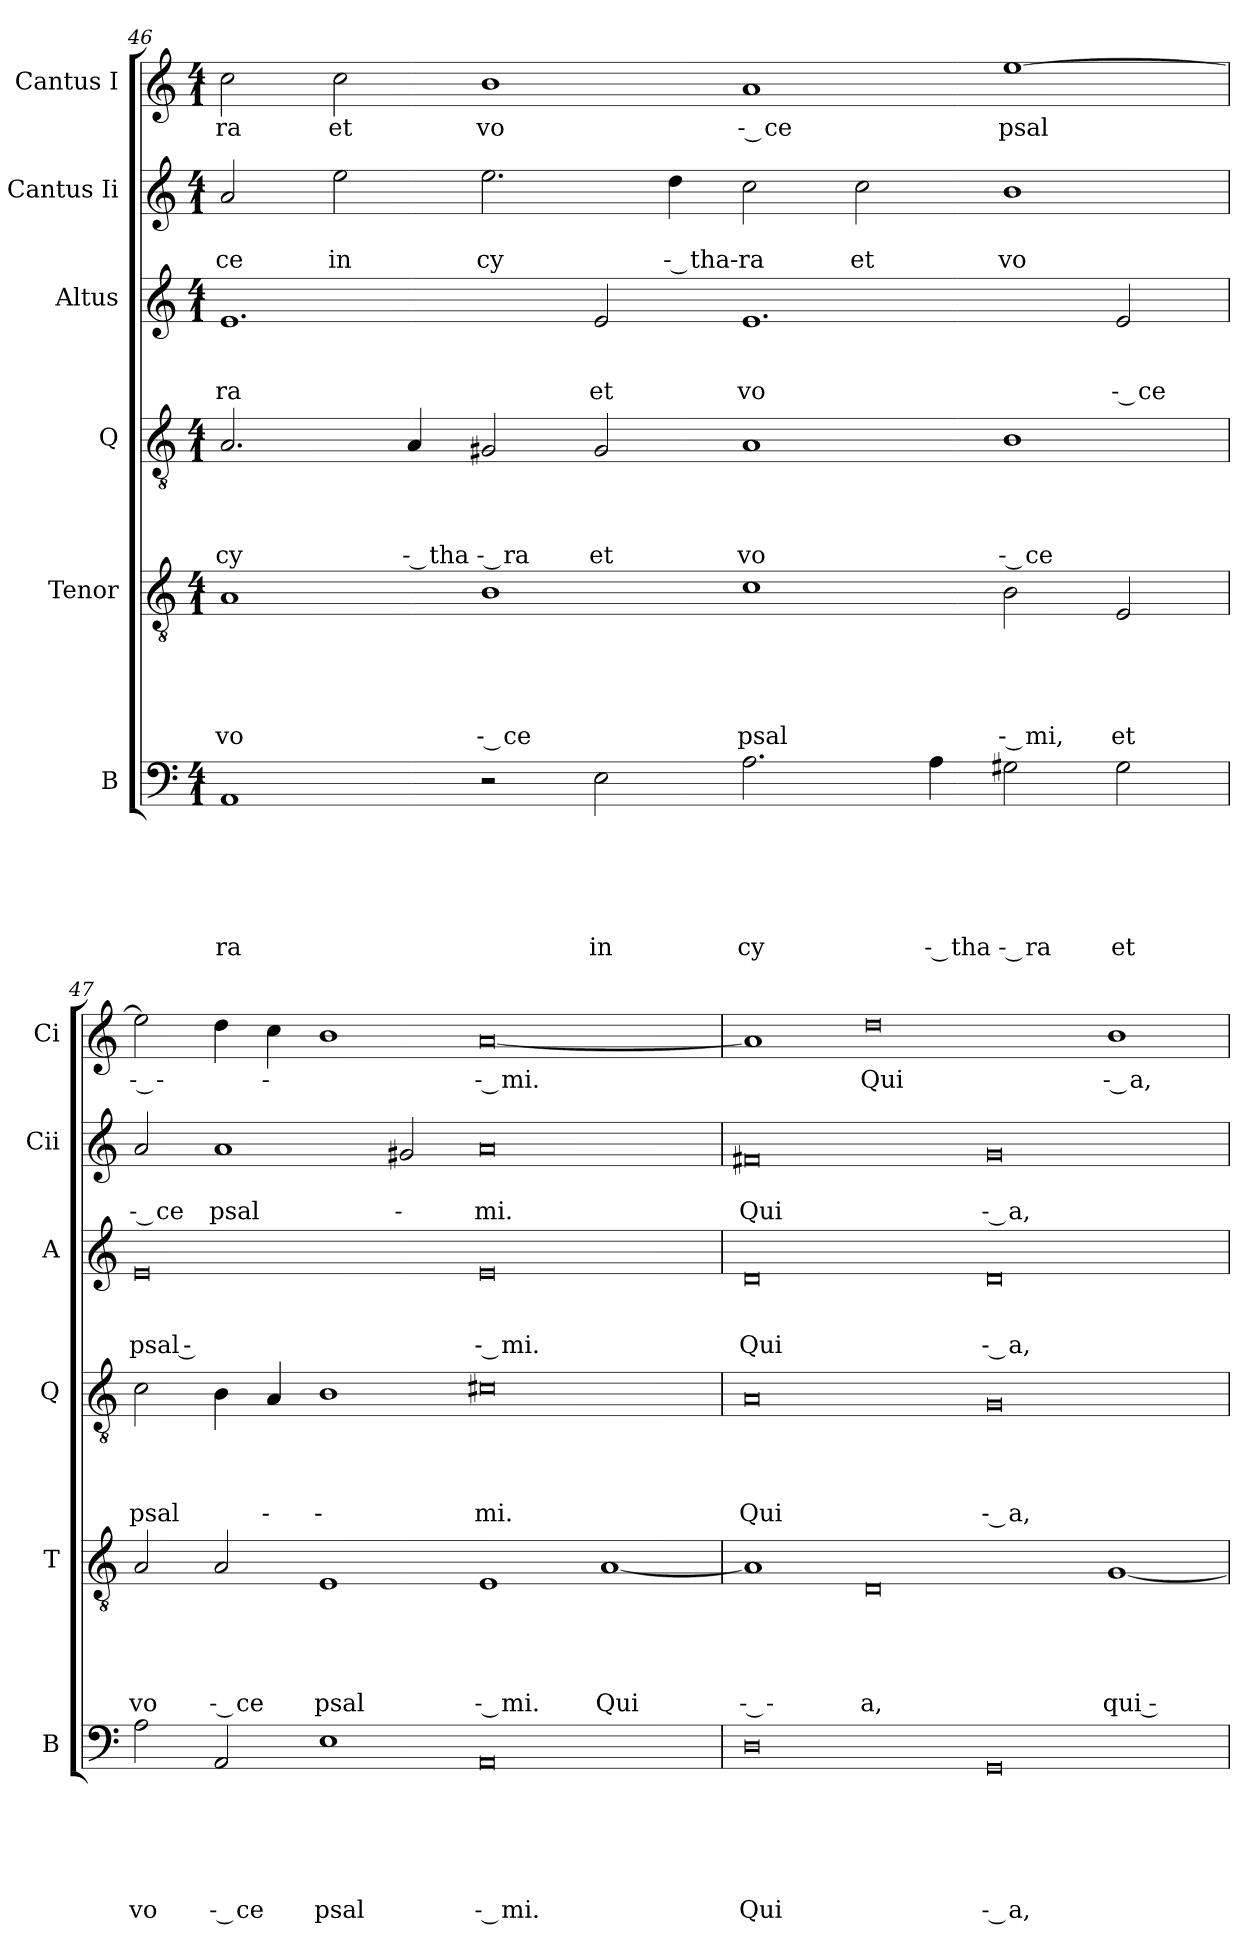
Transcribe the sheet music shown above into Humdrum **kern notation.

**kern	**text	**text	**text	**text	**text	**text	**kern	**text	**text	**text	**text	**text	**kern	**text	**text	**text	**text	**kern	**text	**text	**text	**kern	**text	**text	**kern	**text
*part6	*part6	*part6	*part6	*part6	*part6	*part6	*part5	*part5	*part5	*part5	*part5	*part5	*part4	*part4	*part4	*part4	*part4	*part3	*part3	*part3	*part3	*part2	*part2	*part2	*part1	*part1
*staff6	*staff6	*staff6	*staff6	*staff6	*staff6	*staff6	*staff5	*staff5	*staff5	*staff5	*staff5	*staff5	*staff4	*staff4	*staff4	*staff4	*staff4	*staff3	*staff3	*staff3	*staff3	*staff2	*staff2	*staff2	*staff1	*staff1
*I"B	*	*	*	*	*	*	*I"Tenor	*	*	*	*	*	*I"Q	*	*	*	*	*I"Altus	*	*	*	*I"Cantus Ii	*	*	*I"Cantus I	*
*I'B	*	*	*	*	*	*	*I'T	*	*	*	*	*	*I'Q	*	*	*	*	*I'A	*	*	*	*I'Cii	*	*	*I'Ci	*
!!LO:PB:g=z
*clefF4	*	*	*	*	*	*	*clefGv2	*	*	*	*	*	*clefGv2	*	*	*	*	*clefG2	*	*	*	*clefG2	*	*	*clefG2	*
*k[]	*	*	*	*	*	*	*k[]	*	*	*	*	*	*k[]	*	*	*	*	*k[]	*	*	*	*k[]	*	*	*k[]	*
*C:	*	*	*	*	*	*	*C:	*	*	*	*	*	*C:	*	*	*	*	*C:	*	*	*	*C:	*	*	*C:	*
*M4/1	*	*	*	*	*	*	*M4/1	*	*	*	*	*	*M4/1	*	*	*	*	*M4/1	*	*	*	*M4/1	*	*	*M4/1	*
=46	=46	=46	=46	=46	=46	=46	=46	=46	=46	=46	=46	=46	=46	=46	=46	=46	=46	=46	=46	=46	=46	=46	=46	=46	=46	=46
!	!	!	!	!	!	!LO:LY:b	!	!	!	!	!	!LO:LY:b	!	!	!	!	!LO:LY:b	!	!	!	!LO:LY:b	!	!	!LO:LY:b	!	!LO:LY:b
1AA	.	.	.	.	.	ra	1A	.	.	.	.	vo	2.A/	.	.	.	cy	1.e	.	.	ra	2a/	.	ce	2cc\	ra
!	!	!	!	!	!	!	!	!	!	!	!	!	!	!	!	!	!	!	!	!	!	!	!	!LO:LY:b	!	!LO:LY:b
.	.	.	.	.	.	.	.	.	.	.	.	.	.	.	.	.	.	.	.	.	.	2ee\	.	in	2cc\	et
!	!	!	!	!	!	!	!	!	!	!	!	!	!	!	!	!	!LO:LY:b:rj	!	!	!	!	!	!	!	!	!
.	.	.	.	.	.	.	.	.	.	.	.	.	4A/	.	.	.	‐ tha	.	.	.	.	.	.	.	.	.
!	!	!	!	!	!	!	!	!	!	!	!	!LO:LY:b:rj	!	!	!	!	!LO:LY:b:rj	!	!	!	!	!	!	!LO:LY:b	!	!LO:LY:b
2r	.	.	.	.	.	.	1B	.	.	.	.	‐ ce	2G#X/	.	.	.	‐ ra	.	.	.	.	2.ee\	.	cy	1b	vo
!	!	!	!	!	!	!LO:LY:b	!	!	!	!	!	!	!	!	!	!	!LO:LY:b	!	!	!	!LO:LY:b	!	!	!	!	!
2E\	.	.	.	.	.	in	.	.	.	.	.	.	2G#/	.	.	.	et	2e/	.	.	et	.	.	.	.	.
!	!	!	!	!	!	!	!	!	!	!	!	!	!	!	!	!	!	!	!	!	!	!	!	!LO:LY:b:rj	!	!
.	.	.	.	.	.	.	.	.	.	.	.	.	.	.	.	.	.	.	.	.	.	4dd\	.	‐ tha‐ra	.	.
!	!	!	!	!	!	!LO:LY:b	!	!	!	!	!	!LO:LY:b	!	!	!	!	!LO:LY:b	!	!	!	!LO:LY:b	!	!	!	!	!LO:LY:b:rj
2.A\	.	.	.	.	.	cy	1c	.	.	.	.	psal	1A	.	.	.	vo	1.e	.	.	vo	2cc\	.	.	1a	‐ ce
!	!	!	!	!	!	!	!	!	!	!	!	!	!	!	!	!	!	!	!	!	!	!	!	!LO:LY:b	!	!
.	.	.	.	.	.	.	.	.	.	.	.	.	.	.	.	.	.	.	.	.	.	2cc\	.	et	.	.
!	!	!	!	!	!	!LO:LY:b:rj	!	!	!	!	!	!	!	!	!	!	!	!	!	!	!	!	!	!	!	!
4A\	.	.	.	.	.	‐ tha	.	.	.	.	.	.	.	.	.	.	.	.	.	.	.	.	.	.	.	.
!	!	!	!	!	!	!LO:LY:b:rj	!	!	!	!	!	!LO:LY:b:rj	!	!	!	!	!LO:LY:b:rj	!	!	!	!	!	!	!LO:LY:b	!	!LO:LY:b
2G#X\	.	.	.	.	.	‐ ra	2B\	.	.	.	.	‐ mi,	1B	.	.	.	‐ ce	.	.	.	.	1b	.	vo	[>1ee	psal
!	!	!	!	!	!	!LO:LY:b	!	!	!	!	!	!LO:LY:b	!	!	!	!	!	!	!	!	!LO:LY:b:rj	!	!	!	!	!
2G#\	.	.	.	.	.	et	2E/	.	.	.	.	et	.	.	.	.	.	2e/	.	.	‐ ce	.	.	.	.	.
=47	=47	=47	=47	=47	=47	=47	=47	=47	=47	=47	=47	=47	=47	=47	=47	=47	=47	=47	=47	=47	=47	=47	=47	=47	=47	=47
!	!	!	!	!	!	!LO:LY:b	!	!	!	!	!	!LO:LY:b	!	!	!	!	!LO:LY:b	!	!	!	!LO:LY:b	!	!	!LO:LY:b:rj	!	!LO:LY:b:rj
2A\	.	.	.	.	.	vo	2A/	.	.	.	.	vo	2c\	.	.	.	psal	0e	.	.	psal ‐	2a/	.	‐ ce	2ee\]	‐ ‐
!	!	!	!	!	!	!LO:LY:b:rj	!	!	!	!	!	!LO:LY:b:rj	!	!	!	!	!	!	!	!	!	!	!	!LO:LY:b	!	!
2AA/	.	.	.	.	.	‐ ce	2A/	.	.	.	.	‐ ce	4B\	.	.	.	.	.	.	.	.	1a	.	psal	4dd\	.
!	!	!	!	!	!	!	!	!	!	!	!	!	!	!	!	!	!LO:LY:b:rj	!	!	!	!	!	!	!	!	!LO:LY:b
.	.	.	.	.	.	.	.	.	.	.	.	.	4A/	.	.	.	‐	.	.	.	.	.	.	.	4cc\	‐
!	!	!	!	!	!	!LO:LY:b	!	!	!	!	!	!LO:LY:b	!	!	!	!	!LO:LY:b	!	!	!	!	!	!	!	!	!
1E	.	.	.	.	.	psal	1E	.	.	.	.	psal	1B	.	.	.	‐	.	.	.	.	.	.	.	1b	.
!	!	!	!	!	!	!	!	!	!	!	!	!	!	!	!	!	!	!	!	!	!	!	!	!LO:LY:b:rj	!	!
.	.	.	.	.	.	.	.	.	.	.	.	.	.	.	.	.	.	.	.	.	.	2g#X/	.	‐	.	.
!	!	!	!	!	!	!LO:LY:b:rj	!	!	!	!	!	!LO:LY:b:rj	!	!	!	!	!LO:LY:b:rj	!	!	!	!LO:LY:b:rj	!	!	!LO:LY:b:rj	!	!LO:LY:b:rj
0AA	.	.	.	.	.	‐ mi.	1E	.	.	.	.	‐ mi.	0c#X	.	.	.	mi.	0e	.	.	‐ mi.	0a	.	mi.	[<0a	‐ mi.
!	!	!	!	!	!	!	!	!	!	!	!	!LO:LY:b	!	!	!	!	!	!	!	!	!	!	!	!	!	!
.	.	.	.	.	.	.	[<1A	.	.	.	.	Qui	.	.	.	.	.	.	.	.	.	.	.	.	.	.
=48	=48	=48	=48	=48	=48	=48	=48	=48	=48	=48	=48	=48	=48	=48	=48	=48	=48	=48	=48	=48	=48	=48	=48	=48	=48	=48
!	!	!	!	!	!	!LO:LY:b	!	!	!	!	!	!LO:LY:b:rj	!	!	!	!	!LO:LY:b	!	!	!	!LO:LY:b	!	!	!LO:LY:b	!	!
0D	.	.	.	.	.	Qui	1A]	.	.	.	.	‐ ‐	0A	.	.	.	Qui	0d	.	.	Qui	0f#X	.	Qui	1a]	.
!	!	!	!	!	!	!	!	!	!	!	!	!LO:LY:b:rj	!	!	!	!	!	!	!	!	!	!	!	!	!	!LO:LY:b
.	.	.	.	.	.	.	0D	.	.	.	.	a,	.	.	.	.	.	.	.	.	.	.	.	.	0dd	Qui
!	!	!	!	!	!	!LO:LY:b:rj	!	!	!	!	!	!	!	!	!	!	!LO:LY:b:rj	!	!	!	!LO:LY:b:rj	!	!	!LO:LY:b:rj	!	!
0GG	.	.	.	.	.	‐ a,	.	.	.	.	.	.	0G	.	.	.	‐ a,	0d	.	.	‐ a,	0g	.	‐ a,	.	.
!	!	!	!	!	!	!	!	!	!	!	!	!LO:LY:b	!	!	!	!	!	!	!	!	!	!	!	!	!	!LO:LY:b:rj
.	.	.	.	.	.	.	[<1G	.	.	.	.	qui ‐	.	.	.	.	.	.	.	.	.	.	.	.	1b	‐ a,
=	=	=	=	=	=	=	=	=	=	=	=	=	=	=	=	=	=	=	=	=	=	=	=	=	=	=
*-	*-	*-	*-	*-	*-	*-	*-	*-	*-	*-	*-	*-	*-	*-	*-	*-	*-	*-	*-	*-	*-	*-	*-	*-	*-	*-
